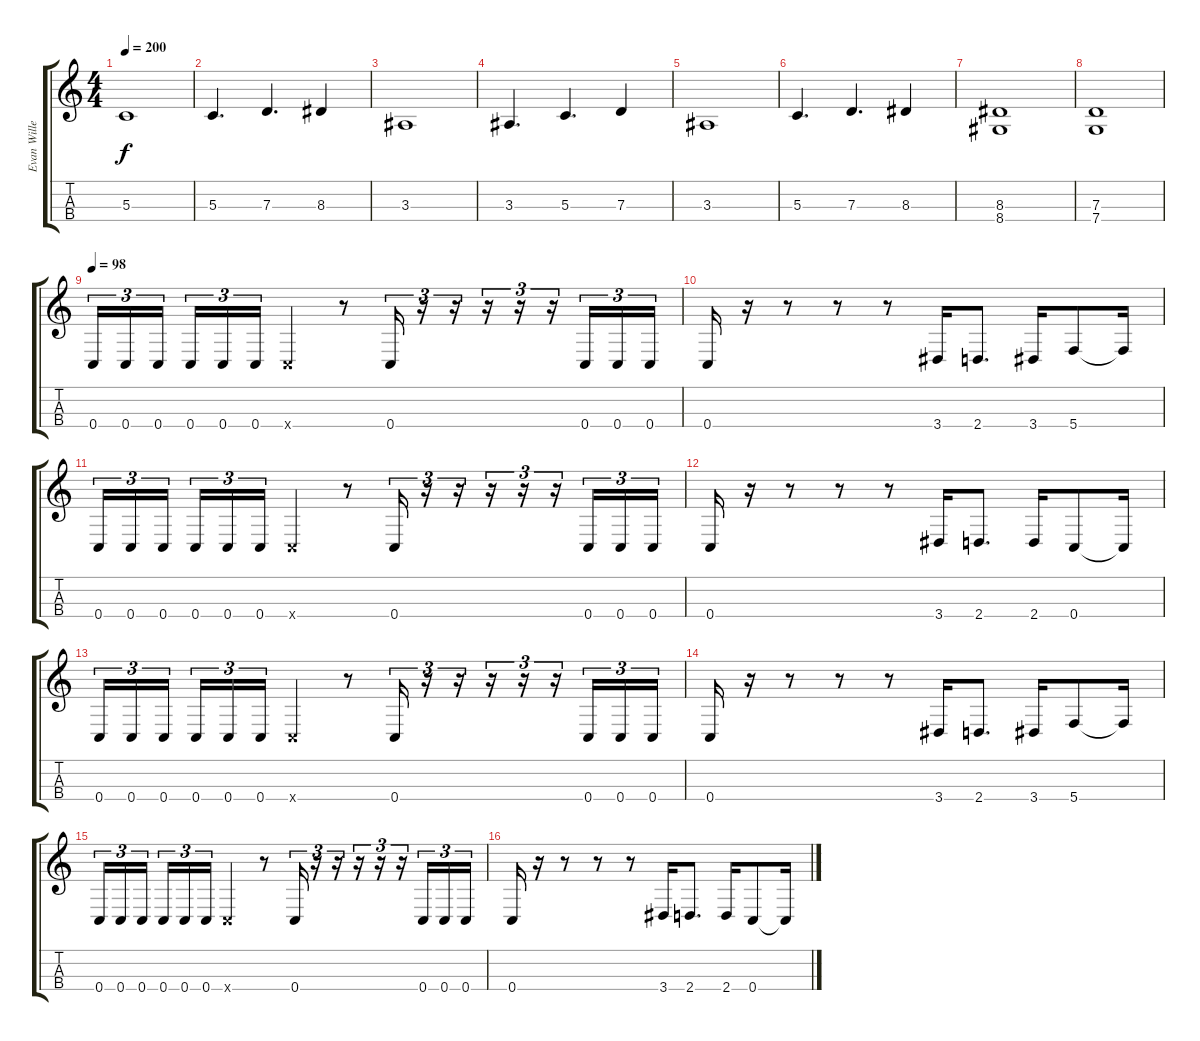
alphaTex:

\track ("Evan Willey " "Evan Wille") {instrument electricbasspick}
\staff {score tabs}
\tuning (F3 C3 G2 C2) {hide}
\ts (4 4)
\tempo 200
\clef g2
\ks c
5.3.1{dy f} |
5.3.4{d} 7.3.4{d} 8.3.4 |
3.3.1 |
3.3.4{d} 5.3.4{d} 7.3.4 |
3.3.1 |
5.3.4{d} 7.3.4{d} 8.3.4 |
(8.3 8.4).1 |
(7.3 7.4).1 |
\tempo 98
0.4.16{tu (3 2)} 0.4.16{tu (3 2)} 0.4.16{tu (3 2) beam splitsecondary} 0.4.16{tu (3 2)} 0.4.16{tu (3 2)} 0.4.16{tu (3 2)} 0.4{x}.4 r.8 0.4.16{tu (3 2)} r.16{tu (3 2)} r.16{tu (3 2)} r.16{tu (3 2)} r.16{tu (3 2)} r.16{tu (3 2)} 0.4.16{tu (3 2)} 0.4.16{tu (3 2)} 0.4.16{tu (3 2)} |
0.4.16 r.16 r.8 r.8 r.8 3.4.16 2.4.8{d} 3.4.16 5.4.8 5.4{t}.16 |
0.4.16{tu (3 2)} 0.4.16{tu (3 2)} 0.4.16{tu (3 2) beam splitsecondary} 0.4.16{tu (3 2)} 0.4.16{tu (3 2)} 0.4.16{tu (3 2)} 0.4{x}.4 r.8 0.4.16{tu (3 2)} r.16{tu (3 2)} r.16{tu (3 2)} r.16{tu (3 2)} r.16{tu (3 2)} r.16{tu (3 2)} 0.4.16{tu (3 2)} 0.4.16{tu (3 2)} 0.4.16{tu (3 2)} |
0.4.16 r.16 r.8 r.8 r.8 3.4.16 2.4.8{d} 2.4.16 0.4.8 0.4{t}.16 |
0.4.16{tu (3 2)} 0.4.16{tu (3 2)} 0.4.16{tu (3 2) beam splitsecondary} 0.4.16{tu (3 2)} 0.4.16{tu (3 2)} 0.4.16{tu (3 2)} 0.4{x}.4 r.8 0.4.16{tu (3 2)} r.16{tu (3 2)} r.16{tu (3 2)} r.16{tu (3 2)} r.16{tu (3 2)} r.16{tu (3 2)} 0.4.16{tu (3 2)} 0.4.16{tu (3 2)} 0.4.16{tu (3 2)} |
0.4.16 r.16 r.8 r.8 r.8 3.4.16 2.4.8{d} 3.4.16 5.4.8 5.4{t}.16 |
0.4.16{tu (3 2)} 0.4.16{tu (3 2)} 0.4.16{tu (3 2) beam splitsecondary} 0.4.16{tu (3 2)} 0.4.16{tu (3 2)} 0.4.16{tu (3 2)} 0.4{x}.4 r.8 0.4.16{tu (3 2)} r.16{tu (3 2)} r.16{tu (3 2)} r.16{tu (3 2)} r.16{tu (3 2)} r.16{tu (3 2)} 0.4.16{tu (3 2)} 0.4.16{tu (3 2)} 0.4.16{tu (3 2)} |
0.4.16 r.16 r.8 r.8 r.8 3.4.16 2.4.8{d} 2.4.16 0.4.8 0.4{t}.16
